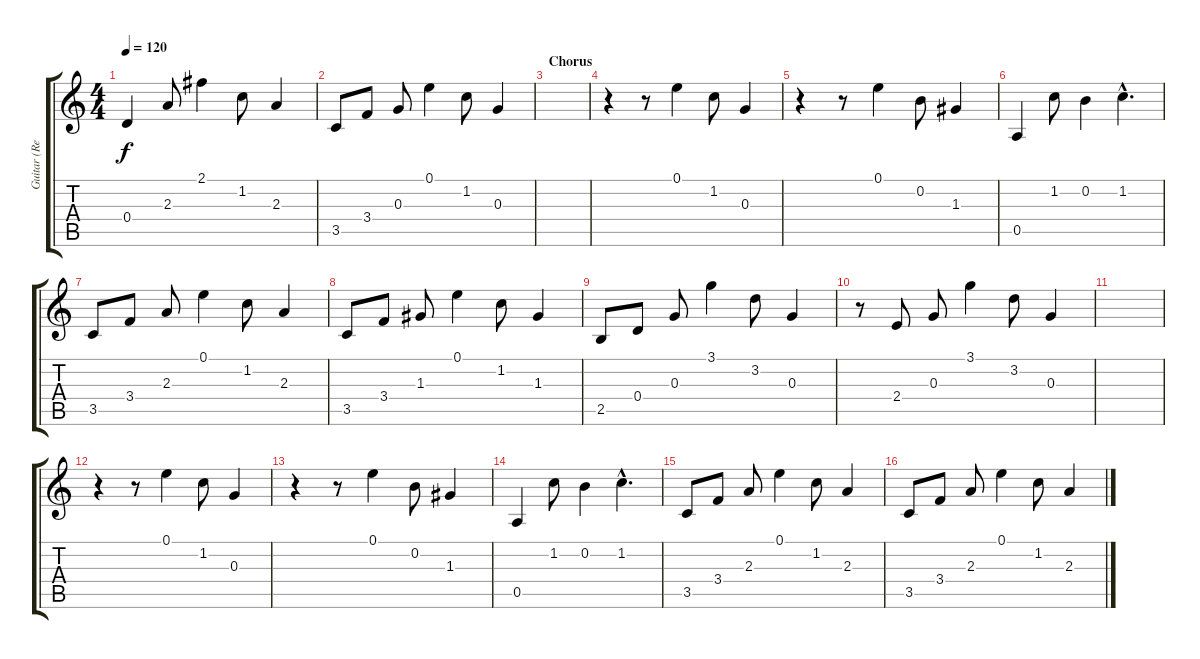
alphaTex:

\track ("Guitar (Reverb)" "Guitar (Re") {instrument distortionguitar}
\staff {score tabs}
\tuning (E4 B3 G3 D3 A2 E2) {hide}
\ts (4 4)
\tempo 120
\clef g2
\ks c
0.4.4{dy f} 2.3.8 2.1.4 1.2.8 2.3.4 |
3.5.8 3.4.8 0.3.8 0.1.4 1.2.8 0.3.4 |
\section ("" "Chorus")
|
r.4 r.8 0.1.4 1.2.8 0.3.4 |
r.4 r.8 0.1.4 0.2.8 1.3.4 |
0.5.4 1.2.8 0.2.4 1.2{hac}.4{d} |
3.5.8 3.4.8 2.3.8 0.1.4 1.2.8 2.3.4 |
3.5.8 3.4.8 1.3.8 0.1.4 1.2.8 1.3.4 |
2.5.8 0.4.8 0.3.8 3.1.4 3.2.8 0.3.4 |
r.8 2.4.8 0.3.8 3.1.4 3.2.8 0.3.4 |
|
r.4 r.8 0.1.4 1.2.8 0.3.4 |
r.4 r.8 0.1.4 0.2.8 1.3.4 |
0.5.4 1.2.8 0.2.4 1.2{hac}.4{d} |
3.5.8 3.4.8 2.3.8 0.1.4 1.2.8 2.3.4 |
3.5.8 3.4.8 2.3.8 0.1.4 1.2.8 2.3.4
